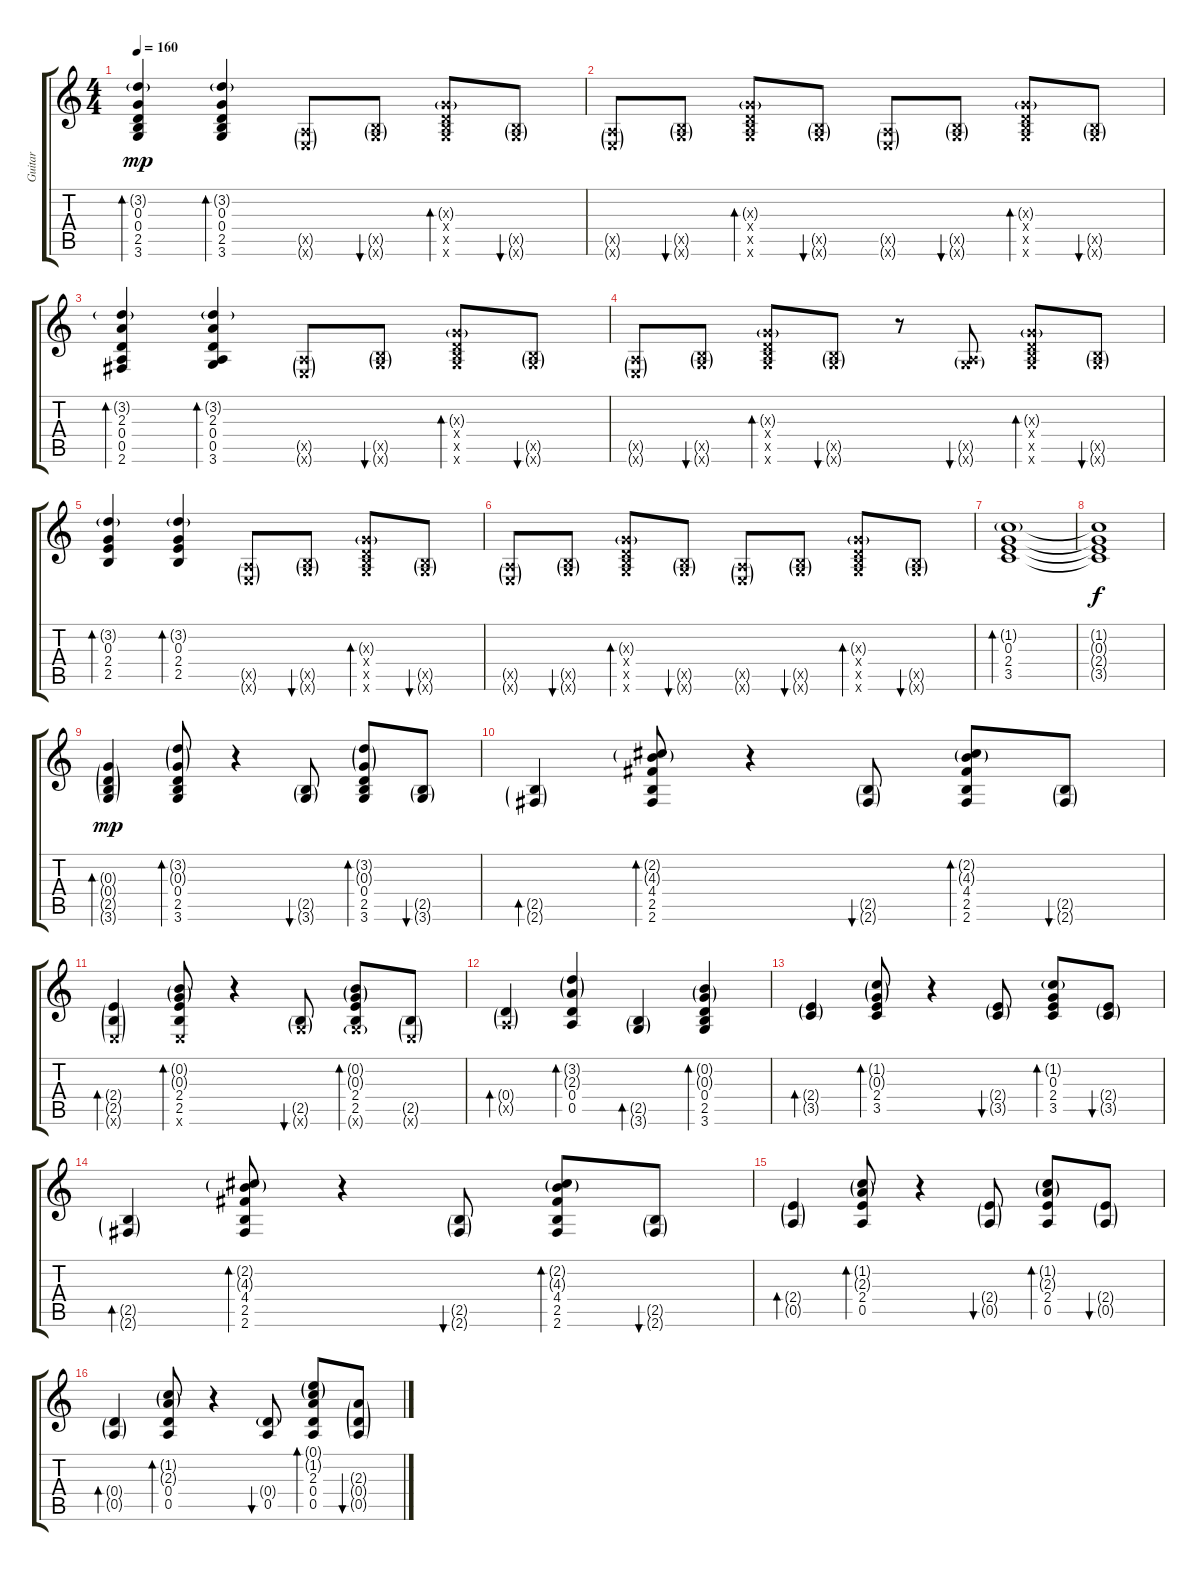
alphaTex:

\track ("Guitar" "Guitar") {instrument acousticguitarsteel}
\staff {score tabs}
\tuning (E4 B3 G3 D3 A2 E2) {hide}
\ts (4 4)
\tempo 160
\clef g2
\ks c
(3.2{g} 0.3 0.4 2.5 3.6).4{bd 120 dy mp} (3.2{g} 0.3 0.4 2.5 3.6).4{bd 60} (0.5{g x} 0.6{g x}).8 (2.5{g x} 3.6{g x}).8{bu 120} (0.3{g x} 0.4{x} 2.5{x} 3.6{x}).8{bd 60} (2.5{g x} 3.6{g x}).8{bu 60} |
(0.5{g x} 0.6{g x}).8 (2.5{g x} 3.6{g x}).8{bu 120} (0.3{g x} 0.4{x} 2.5{x} 3.6{x}).8{bd 60} (2.5{g x} 3.6{g x}).8{bu 60} (0.5{g x} 0.6{g x}).8 (2.5{g x} 3.6{g x}).8{bu 120} (0.3{g x} 0.4{x} 2.5{x} 3.6{x}).8{bd 60} (2.5{g x} 3.6{g x}).8{bu 60} |
(3.2{g} 2.3 0.4 0.5 2.6).4{bd 120} (3.2{g} 2.3 0.4 0.5 3.6).4{bd 60} (0.5{g x} 0.6{g x}).8 (2.5{g x} 3.6{g x}).8{bu 120} (0.3{g x} 0.4{x} 2.5{x} 3.6{x}).8{bd 60} (2.5{g x} 3.6{g x}).8{bu 60} |
(0.5{g x} 0.6{g x}).8 (2.5{g x} 3.6{g x}).8{bu 120} (0.3{g x} 0.4{x} 2.5{x} 3.6{x}).8{bd 60} (2.5{g x} 3.6{g x}).8{bu 60} r.8 (0.5{g x} 3.6{g x}).8{bu 120} (0.3{g x} 0.4{x} 2.5{x} 3.6{x}).8{bd 60} (2.5{g x} 3.6{g x}).8{bu 60} |
(3.2{g} 0.3 2.4 2.5).4{bd 120} (3.2{g} 0.3 2.4 2.5).4{bd 60} (0.5{g x} 0.6{g x}).8 (2.5{g x} 3.6{g x}).8{bu 120} (0.3{g x} 0.4{x} 2.5{x} 3.6{x}).8{bd 60} (2.5{g x} 3.6{g x}).8{bu 60} |
(0.5{g x} 0.6{g x}).8 (2.5{g x} 3.6{g x}).8{bu 120} (0.3{g x} 0.4{x} 2.5{x} 3.6{x}).8{bd 60} (2.5{g x} 3.6{g x}).8{bu 60} (0.5{g x} 0.6{g x}).8 (2.5{g x} 3.6{g x}).8{bu 120} (0.3{g x} 0.4{x} 2.5{x} 3.6{x}).8{bd 60} (2.5{g x} 3.6{g x}).8{bu 60} |
(1.2{g} 0.3 2.4 3.5).1{bd 240} |
(1.2{t} 0.3{t} 2.4{t} 3.5{t}).1{dy f} |
(0.3{g} 0.4{g} 2.5{g} 3.6{g}).4{bd 120 dy mp} (3.2{g} 0.3{g} 0.4 2.5 3.6).8{bd 60} r.4 (2.5{g} 3.6{g}).8{bu 120} (3.2{g} 0.3{g} 0.4 2.5 3.6).8{bd 60} (2.5{g} 3.6{g}).8{bu 60} |
(2.5{g} 2.6{g}).4{bd 60} (2.2{g} 4.3{g} 4.4 2.5 2.6).8{bd 60} r.4 (2.5{g} 2.6{g}).8{bu 60} (2.2{g} 4.3{g} 4.4 2.5 2.6).8{bd 60} (2.5{g} 2.6{g}).8{bu 60} |
(2.4{g} 2.5{g} 0.6{g x}).4{bd 60} (0.2{g} 0.3{g} 2.4 2.5 0.6{x}).8{bd 60} r.4 (2.5{g} 3.6{g x}).8{bu 60} (0.2{g} 0.3{g} 2.4 2.5 3.6{g x}).8{bd 60} (2.5{g} 0.6{g x}).8 |
(0.4{g} 0.5{g x}).4{bd 60} (3.2{g} 2.3{g} 0.4 0.5).4{bd 120} (2.5{g} 3.6{g}).4{bd 60} (0.2{g} 0.3{g} 0.4 2.5 3.6).4{bd 60} |
(2.4{g} 3.5{g}).4{bd 60} (1.2{g} 0.3{g} 2.4 3.5).8{bd 60} r.4 (2.4{g} 3.5{g}).8{bu 60} (1.2{g} 0.3 2.4 3.5).8{bd 60} (2.4{g} 3.5{g}).8{bu 60} |
(2.5{g} 2.6{g}).4{bd 60} (2.2{g} 4.3{g} 4.4 2.5 2.6).8{bd 60} r.4 (2.5{g} 2.6{g}).8{bu 60} (2.2{g} 4.3{g} 4.4 2.5 2.6).8{bd 60} (2.5{g} 2.6{g}).8{bu 60} |
(2.4{g} 0.5{g}).4{bd 60} (1.2{g} 2.3{g} 2.4 0.5).8{bd 60} r.4 (2.4{g} 0.5{g}).8{bu 60} (1.2{g} 2.3{g} 2.4 0.5).8{bd 60} (2.4{g} 0.5{g}).8{bu 60} |
(0.4{g} 0.5{g}).4{bd 60} (1.2{g} 2.3{g} 0.4 0.5).8{bd 60} r.4 (0.4{g} 0.5).8{bu 60} (0.1{g} 1.2{g} 2.3 0.4 0.5).8{bd 60} (2.3{g} 0.4{g} 0.5{g}).8{bu 60}
